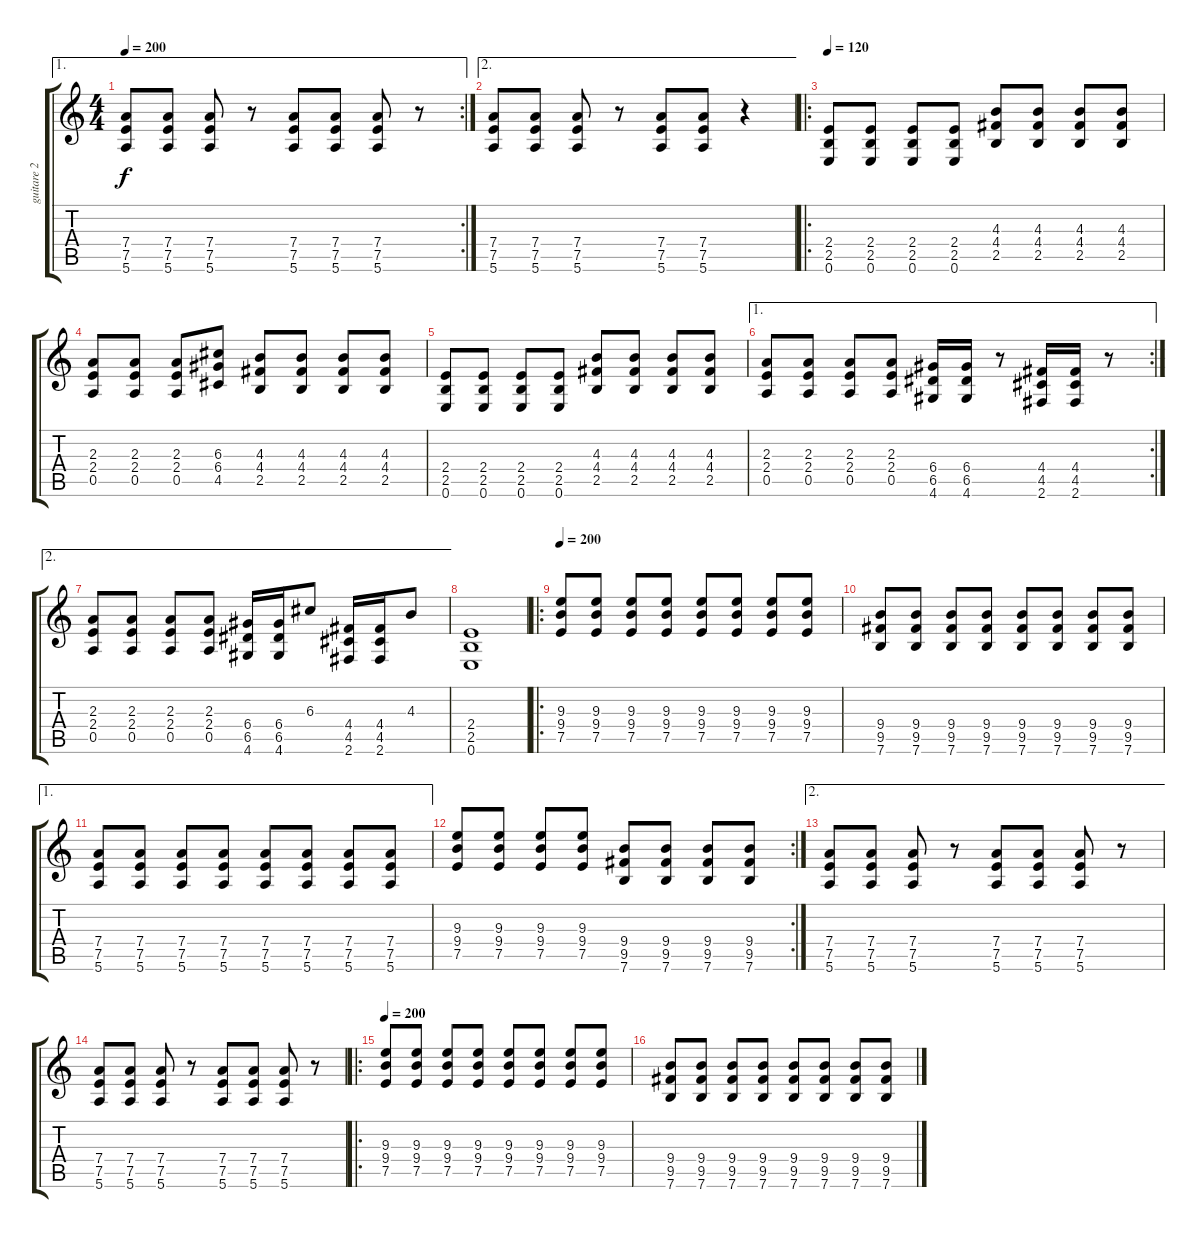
\track ("guitare 2" "guitare 2") {instrument distortionguitar}
\staff {score tabs}
\tuning (E4 B3 G3 D3 A2 E2) {hide}
\ae 1
\rc 2
\ts (4 4)
\tempo 200
\clef g2
\ks c
(7.4 7.5 5.6).8{dy f instrument electricguitarmuted} (7.4 7.5 5.6).8 (7.4 7.5 5.6).8{instrument distortionguitar} r.8 (7.4 7.5 5.6).8{instrument electricguitarmuted} (7.4 7.5 5.6).8 (7.4 7.5 5.6).8{instrument distortionguitar} r.8 |
\ae 2
(7.4 7.5 5.6).8{instrument electricguitarmuted} (7.4 7.5 5.6).8 (7.4 7.5 5.6).8{instrument distortionguitar} r.8 (7.4 7.5 5.6).8 (7.4 7.5 5.6).8 r.4 |
\ro
\tempo 120
(2.4 2.5 0.6).8{instrument distortionguitar} (2.4 2.5 0.6).8 (2.4 2.5 0.6).8 (2.4 2.5 0.6).8 (4.3 4.4 2.5).8 (4.3 4.4 2.5).8 (4.3 4.4 2.5).8 (4.3 4.4 2.5).8 |
(2.3 2.4 0.5).8 (2.3 2.4 0.5).8 (2.3 2.4 0.5).8 (6.3 6.4 4.5).8 (4.3 4.4 2.5).8 (4.3 4.4 2.5).8 (4.3 4.4 2.5).8 (4.3 4.4 2.5).8 |
(2.4 2.5 0.6).8 (2.4 2.5 0.6).8 (2.4 2.5 0.6).8 (2.4 2.5 0.6).8 (4.3 4.4 2.5).8 (4.3 4.4 2.5).8 (4.3 4.4 2.5).8 (4.3 4.4 2.5).8 |
\ae 1
\rc 2
(2.3 2.4 0.5).8 (2.3 2.4 0.5).8 (2.3 2.4 0.5).8 (2.3 2.4 0.5).8 (6.4 6.5 4.6).16{instrument electricguitarmuted} (6.4 6.5 4.6).16 r.8 (4.4 4.5 2.6).16 (4.4 4.5 2.6).16 r.8{instrument distortionguitar} |
\ae 2
(2.3 2.4 0.5).8 (2.3 2.4 0.5).8 (2.3 2.4 0.5).8 (2.3 2.4 0.5).8 (6.4 6.5 4.6).16{instrument electricguitarmuted} (6.4 6.5 4.6).16 6.3.8{instrument distortionguitar} (4.4 4.5 2.6).16{instrument electricguitarmuted} (4.4 4.5 2.6).16 4.3.8{instrument distortionguitar} |
(2.4 2.5 0.6).1 |
\ro
\tempo 200
(9.3 9.4 7.5).8 (9.3 9.4 7.5).8 (9.3 9.4 7.5).8 (9.3 9.4 7.5).8 (9.3 9.4 7.5).8 (9.3 9.4 7.5).8 (9.3 9.4 7.5).8 (9.3 9.4 7.5).8 |
(9.4 9.5 7.6).8 (9.4 9.5 7.6).8 (9.4 9.5 7.6).8 (9.4 9.5 7.6).8 (9.4 9.5 7.6).8 (9.4 9.5 7.6).8 (9.4 9.5 7.6).8 (9.4 9.5 7.6).8 |
\ae 1
(7.4 7.5 5.6).8 (7.4 7.5 5.6).8 (7.4 7.5 5.6).8 (7.4 7.5 5.6).8 (7.4 7.5 5.6).8 (7.4 7.5 5.6).8 (7.4 7.5 5.6).8 (7.4 7.5 5.6).8 |
\rc 2
(9.3 9.4 7.5).8 (9.3 9.4 7.5).8 (9.3 9.4 7.5).8 (9.3 9.4 7.5).8 (9.4 9.5 7.6).8 (9.4 9.5 7.6).8 (9.4 9.5 7.6).8 (9.4 9.5 7.6).8 |
\ae 2
(7.4 7.5 5.6).8{instrument electricguitarmuted} (7.4 7.5 5.6).8 (7.4 7.5 5.6).8{instrument distortionguitar} r.8 (7.4 7.5 5.6).8{instrument electricguitarmuted} (7.4 7.5 5.6).8 (7.4 7.5 5.6).8{instrument distortionguitar} r.8 |
(7.4 7.5 5.6).8{instrument electricguitarmuted} (7.4 7.5 5.6).8 (7.4 7.5 5.6).8{instrument distortionguitar} r.8 (7.4 7.5 5.6).8{instrument electricguitarmuted} (7.4 7.5 5.6).8 (7.4 7.5 5.6).8{instrument distortionguitar} r.8 |
\ro
\tempo 200
(9.3 9.4 7.5).8 (9.3 9.4 7.5).8 (9.3 9.4 7.5).8 (9.3 9.4 7.5).8 (9.3 9.4 7.5).8 (9.3 9.4 7.5).8 (9.3 9.4 7.5).8 (9.3 9.4 7.5).8 |
(9.4 9.5 7.6).8 (9.4 9.5 7.6).8 (9.4 9.5 7.6).8 (9.4 9.5 7.6).8 (9.4 9.5 7.6).8 (9.4 9.5 7.6).8 (9.4 9.5 7.6).8 (9.4 9.5 7.6).8
